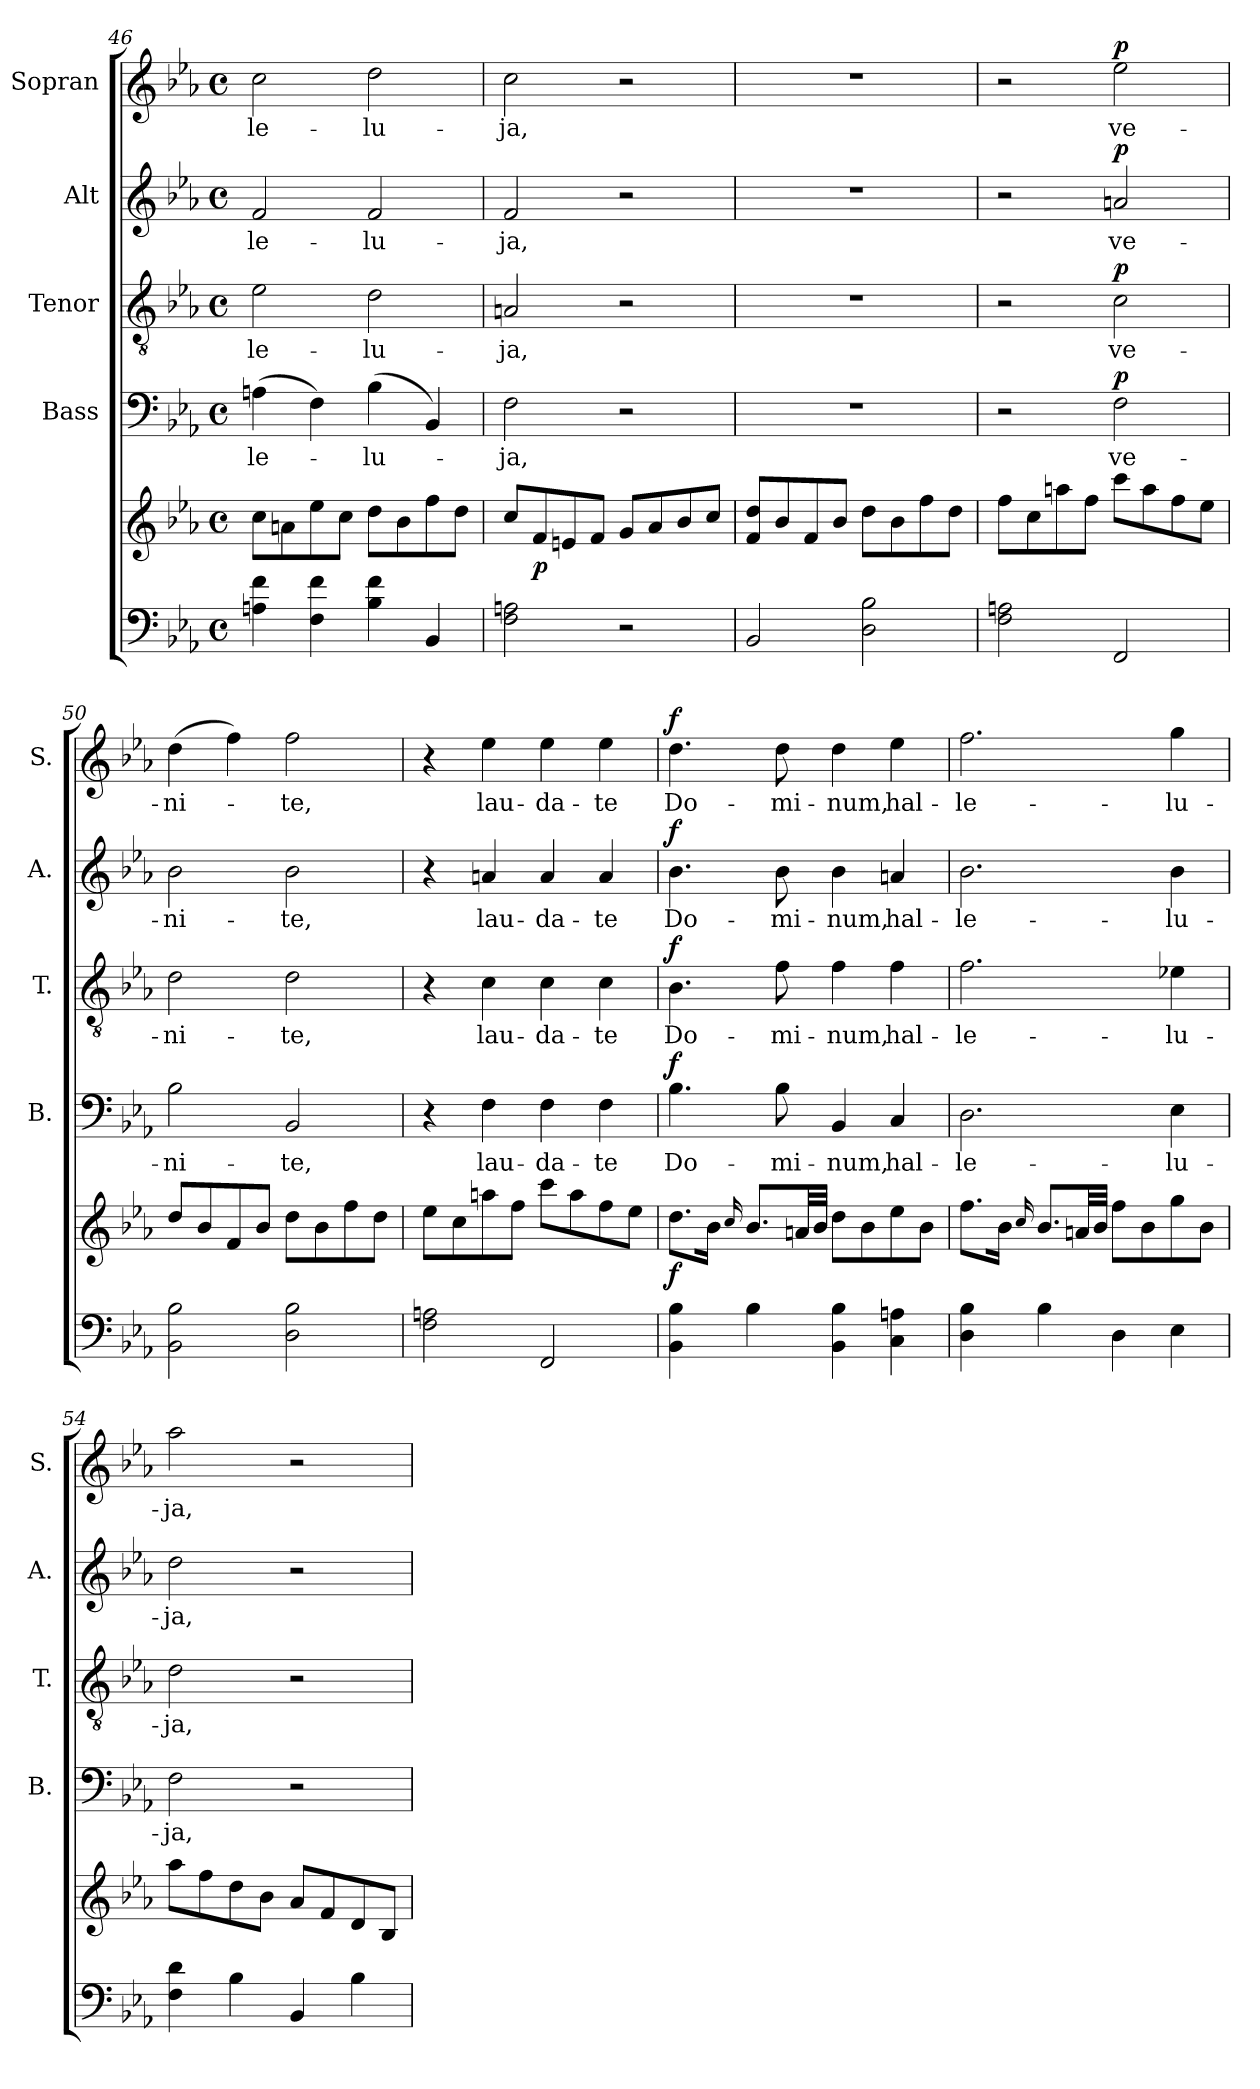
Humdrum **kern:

**kern	**kern	**dynam	**kern	**text	**dynam	**kern	**text	**dynam	**kern	**text	**dynam	**kern	**text	**dynam
*part5	*part5	*part5	*part4	*part4	*part4	*part3	*part3	*part3	*part2	*part2	*part2	*part1	*part1	*part1
*staff6	*staff5	*staff5/6	*staff4	*staff4	*staff4	*staff3	*staff3	*staff3	*staff2	*staff2	*staff2	*staff1	*staff1	*staff1
*	*	*	*I"Bass	*	*	*I"Tenor	*	*	*I"Alt	*	*	*I"Sopran	*	*
*	*	*	*I'B.	*	*	*I'T.	*	*	*I'A.	*	*	*I'S.	*	*
*clefF4	*clefG2	*	*clefF4	*	*	*clefGv2	*	*	*clefG2	*	*	*clefG2	*	*
*k[b-e-a-]	*k[b-e-a-]	*	*k[b-e-a-]	*	*	*k[b-e-a-]	*	*	*k[b-e-a-]	*	*	*k[b-e-a-]	*	*
*E-:	*E-:	*	*E-:	*	*	*E-:	*	*	*E-:	*	*	*E-:	*	*
*M4/4	*M4/4	*	*M4/4	*	*	*M4/4	*	*	*M4/4	*	*	*M4/4	*	*
*met(c)	*met(c)	*	*met(c)	*	*	*met(c)	*	*	*met(c)	*	*	*met(c)	*	*
=46	=46	=46	=46	=46	=46	=46	=46	=46	=46	=46	=46	=46	=46	=46
!	!	!	!	!LO:LY:b	!	!	!LO:LY:b	!	!	!LO:LY:b	!	!	!LO:LY:b	!
4An\ 4f\	8cc\L	.	(>4An\	-le-	.	2e-\	-le-	.	2f/	-le-	.	2cc\	-le-	.
.	8an\	.	.	.	.	.	.	.	.	.	.	.	.	.
4F\ 4f\	8ee-\	.	4F\)	.	.	.	.	.	.	.	.	.	.	.
.	8cc\J	.	.	.	.	.	.	.	.	.	.	.	.	.
!	!	!	!	!LO:LY:b	!	!	!LO:LY:b	!	!	!LO:LY:b	!	!	!LO:LY:b	!
4B-\ 4f\	8dd\L	.	(>4B-\	-lu-	.	2d\	-lu-	.	2f/	-lu-	.	2dd\	-lu-	.
.	8b-\	.	.	.	.	.	.	.	.	.	.	.	.	.
4BB-/	8ff\	.	4BB-/)	.	.	.	.	.	.	.	.	.	.	.
.	8dd\J	.	.	.	.	.	.	.	.	.	.	.	.	.
=47	=47	=47	=47	=47	=47	=47	=47	=47	=47	=47	=47	=47	=47	=47
!	!	!	!	!LO:LY:b	!	!	!LO:LY:b	!	!	!LO:LY:b	!	!	!LO:LY:b	!
2F\ 2An\	8cc/L	.	2F\	-ja,	.	2An/	-ja,	.	2f/	-ja,	.	2cc\	-ja,	.
!	!	!LO:DY:b	!	!	!	!	!	!	!	!	!	!	!	!
.	8f/	p	.	.	.	.	.	.	.	.	.	.	.	.
.	8en/	.	.	.	.	.	.	.	.	.	.	.	.	.
.	8f/J	.	.	.	.	.	.	.	.	.	.	.	.	.
2r	8g/L	.	2r	.	.	2r	.	.	2r	.	.	2r	.	.
.	8a-/	.	.	.	.	.	.	.	.	.	.	.	.	.
.	8b-/	.	.	.	.	.	.	.	.	.	.	.	.	.
.	8cc/J	.	.	.	.	.	.	.	.	.	.	.	.	.
!!LO:LB:g=z
=48	=48	=48	=48	=48	=48	=48	=48	=48	=48	=48	=48	=48	=48	=48
2BB-/	8f/ 8dd/L	.	1r	.	.	1r	.	.	1r	.	.	1r	.	.
.	8b-/	.	.	.	.	.	.	.	.	.	.	.	.	.
.	8f/	.	.	.	.	.	.	.	.	.	.	.	.	.
.	8b-/J	.	.	.	.	.	.	.	.	.	.	.	.	.
2D\ 2B-\	8dd\L	.	.	.	.	.	.	.	.	.	.	.	.	.
.	8b-\	.	.	.	.	.	.	.	.	.	.	.	.	.
.	8ff\	.	.	.	.	.	.	.	.	.	.	.	.	.
.	8dd\J	.	.	.	.	.	.	.	.	.	.	.	.	.
=49	=49	=49	=49	=49	=49	=49	=49	=49	=49	=49	=49	=49	=49	=49
2F\ 2An\	8ff\L	.	2r	.	.	2r	.	.	2r	.	.	2r	.	.
.	8cc\	.	.	.	.	.	.	.	.	.	.	.	.	.
.	8aan\	.	.	.	.	.	.	.	.	.	.	.	.	.
.	8ff\J	.	.	.	.	.	.	.	.	.	.	.	.	.
!	!	!	!	!LO:LY:b	!LO:DY:a	!	!LO:LY:b	!LO:DY:a	!	!LO:LY:b	!LO:DY:a	!	!LO:LY:b	!LO:DY:a
2FF/	8ccc\L	.	2F\	ve-	p	2c\	ve-	p	2an/	ve-	p	2ee-\	ve-	p
.	8aa\	.	.	.	.	.	.	.	.	.	.	.	.	.
.	8ff\	.	.	.	.	.	.	.	.	.	.	.	.	.
.	8ee-\J	.	.	.	.	.	.	.	.	.	.	.	.	.
=50	=50	=50	=50	=50	=50	=50	=50	=50	=50	=50	=50	=50	=50	=50
!	!	!	!	!LO:LY:b	!	!	!LO:LY:b	!	!	!LO:LY:b	!	!	!LO:LY:b	!
2BB-\ 2B-\	8dd/L	.	2B-\	-ni-	.	2d\	-ni-	.	2b-\	-ni-	.	(>4dd\	-ni-	.
.	8b-/	.	.	.	.	.	.	.	.	.	.	.	.	.
.	8f/	.	.	.	.	.	.	.	.	.	.	4ff\)	.	.
.	8b-/J	.	.	.	.	.	.	.	.	.	.	.	.	.
!	!	!	!	!LO:LY:b	!	!	!LO:LY:b	!	!	!LO:LY:b	!	!	!LO:LY:b	!
2D\ 2B-\	8dd\L	.	2BB-/	-te,	.	2d\	-te,	.	2b-\	-te,	.	2ff\	-te,	.
.	8b-\	.	.	.	.	.	.	.	.	.	.	.	.	.
.	8ff\	.	.	.	.	.	.	.	.	.	.	.	.	.
.	8dd\J	.	.	.	.	.	.	.	.	.	.	.	.	.
=51	=51	=51	=51	=51	=51	=51	=51	=51	=51	=51	=51	=51	=51	=51
2F\ 2An\	8ee-\L	.	4r	.	.	4r	.	.	4r	.	.	4r	.	.
.	8cc\	.	.	.	.	.	.	.	.	.	.	.	.	.
!	!	!	!	!LO:LY:b	!	!	!LO:LY:b	!	!	!LO:LY:b	!	!	!LO:LY:b	!
.	8aan\	.	4F\	lau-	.	4c\	lau-	.	4an/	lau-	.	4ee-\	lau-	.
.	8ff\J	.	.	.	.	.	.	.	.	.	.	.	.	.
!	!	!	!	!LO:LY:b	!	!	!LO:LY:b	!	!	!LO:LY:b	!	!	!LO:LY:b	!
2FF/	8ccc\L	.	4F\	-da-	.	4c\	-da-	.	4a/	-da-	.	4ee-\	-da-	.
.	8aa\	.	.	.	.	.	.	.	.	.	.	.	.	.
!	!	!	!	!LO:LY:b	!	!	!LO:LY:b	!	!	!LO:LY:b	!	!	!LO:LY:b	!
.	8ff\	.	4F\	-te	.	4c\	-te	.	4a/	-te	.	4ee-\	-te	.
.	8ee-\J	.	.	.	.	.	.	.	.	.	.	.	.	.
=52	=52	=52	=52	=52	=52	=52	=52	=52	=52	=52	=52	=52	=52	=52
!	!	!LO:DY:b	!	!LO:LY:b	!LO:DY:a	!	!LO:LY:b	!LO:DY:a	!	!LO:LY:b	!LO:DY:a	!	!LO:LY:b	!LO:DY:a
4BB-\ 4B-\	8.dd\L	f	4.B-\	Do-	f	4.B-\	Do-	f	4.b-\	Do-	f	4.dd\	Do-	f
.	16b-\Jk	.	.	.	.	.	.	.	.	.	.	.	.	.
.	16qqcc/	.	.	.	.	.	.	.	.	.	.	.	.	.
4B-\	8.b-/L	.	.	.	.	.	.	.	.	.	.	.	.	.
!	!	!	!	!LO:LY:b	!	!	!LO:LY:b	!	!	!LO:LY:b	!	!	!LO:LY:b	!
.	.	.	8B-\	-mi-	.	8f\	-mi-	.	8b-\	-mi-	.	8dd\	-mi-	.
.	32an/LL	.	.	.	.	.	.	.	.	.	.	.	.	.
.	32b-/JJJ	.	.	.	.	.	.	.	.	.	.	.	.	.
!	!	!	!	!LO:LY:b	!	!	!LO:LY:b	!	!	!LO:LY:b	!	!	!LO:LY:b	!
4BB-\ 4B-\	8dd\L	.	4BB-/	-num,	.	4f\	-num,	.	4b-\	-num,	.	4dd\	-num,	.
.	8b-\	.	.	.	.	.	.	.	.	.	.	.	.	.
!	!	!	!	!LO:LY:b	!	!	!LO:LY:b	!	!	!LO:LY:b	!	!	!LO:LY:b	!
4C\ 4An\	8ee-\	.	4C/	hal-	.	4f\	hal-	.	4an/	hal-	.	4ee-\	hal-	.
.	8b-\J	.	.	.	.	.	.	.	.	.	.	.	.	.
=53	=53	=53	=53	=53	=53	=53	=53	=53	=53	=53	=53	=53	=53	=53
!	!	!	!	!LO:LY:b	!	!	!LO:LY:b	!	!	!LO:LY:b	!	!	!LO:LY:b	!
4D\ 4B-\	8.ff\L	.	2.D\	-le-	.	2.f\	-le-	.	2.b-\	-le-	.	2.ff\	-le-	.
.	16b-\Jk	.	.	.	.	.	.	.	.	.	.	.	.	.
.	16qqcc/	.	.	.	.	.	.	.	.	.	.	.	.	.
4B-\	8.b-/L	.	.	.	.	.	.	.	.	.	.	.	.	.
.	32an/LL	.	.	.	.	.	.	.	.	.	.	.	.	.
.	32b-/JJJ	.	.	.	.	.	.	.	.	.	.	.	.	.
4D\	8ff\L	.	.	.	.	.	.	.	.	.	.	.	.	.
.	8b-\	.	.	.	.	.	.	.	.	.	.	.	.	.
!	!	!	!	!LO:LY:b	!	!	!LO:LY:b	!	!	!LO:LY:b	!	!	!LO:LY:b	!
4E-\	8gg\	.	4E-\	-lu-	.	4e-X\	-lu-	.	4b-\	-lu-	.	4gg\	-lu-	.
.	8b-\J	.	.	.	.	.	.	.	.	.	.	.	.	.
=54	=54	=54	=54	=54	=54	=54	=54	=54	=54	=54	=54	=54	=54	=54
!	!	!	!	!LO:LY:b	!	!	!LO:LY:b	!	!	!LO:LY:b	!	!	!LO:LY:b	!
4F\ 4d\	8aa-\L	.	2F\	-ja,	.	2d\	-ja,	.	2dd\	-ja,	.	2aa-\	-ja,	.
.	8ff\	.	.	.	.	.	.	.	.	.	.	.	.	.
4B-\	8dd\	.	.	.	.	.	.	.	.	.	.	.	.	.
.	8b-\J	.	.	.	.	.	.	.	.	.	.	.	.	.
4BB-/	8a-/L	.	2r	.	.	2r	.	.	2r	.	.	2r	.	.
.	8f/	.	.	.	.	.	.	.	.	.	.	.	.	.
4B-\	8d/	.	.	.	.	.	.	.	.	.	.	.	.	.
.	8B-/J	.	.	.	.	.	.	.	.	.	.	.	.	.
=	=	=	=	=	=	=	=	=	=	=	=	=	=	=
*-	*-	*-	*-	*-	*-	*-	*-	*-	*-	*-	*-	*-	*-	*-
